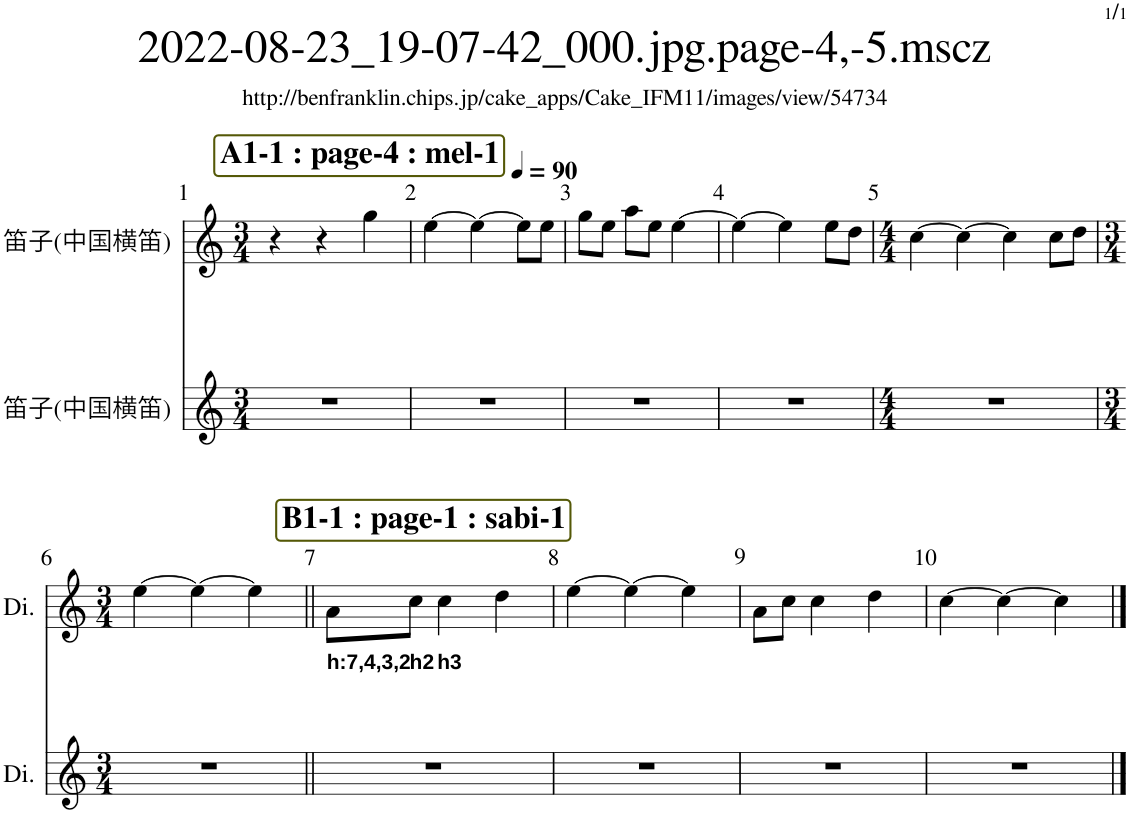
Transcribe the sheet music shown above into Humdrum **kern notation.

**kern	**kern	**text
*part2	*part1	*part1
*staff2	*staff1	*staff1
*I"笛子(中国横笛)	*I"笛子(中国横笛)	*
*clefG2	*clefG2	*
*Trd-7c-12	*Trd-7c-12	*
*k[]	*k[]	*
*M3/4	*M3/4	*
*MM90	*MM90	*
!!LO:REH:place=s1:a:B:cj:fs=15:t=A1-1 &colon; page-4 &colon; mel-1
=1	=1	=1
2.r	4r	.
.	4r	.
.	4gg\	.
=2	=2	=2
2.r	[4ee\	.
.	4ee\_	.
.	8ee\L]	.
.	8ee\J	.
=3	=3	=3
2.r	8gg\L	.
.	8ee\J	.
.	8aa\L	.
.	8ee\J	.
.	[4ee\	.
=4	=4	=4
2.r	4ee\_	.
.	4ee\]	.
.	8ee\L	.
.	8dd\J	.
=5	=5	=5
*M4/4	*M4/4	*
1r	[4cc\	.
.	4cc\_	.
.	4cc\]	.
.	8cc\L	.
.	8dd\J	.
!!LO:LB:g=z
=6	=6	=6
*M3/4	*M3/4	*
2.r	[4ee\	.
.	4ee\_	.
.	4ee\]	.
!!LO:REH:place=s1:a:B:cj:fs=15:t=B1-1 &colon; page-1 &colon; sabi-1
=7||	=7||	=7||
!	!	!LO:LY:b
2.r	8a\L	h:7,4,3,2
!	!	!LO:LY:b
.	8cc\J	h2
!	!	!LO:LY:b
.	4cc\	-h3
.	4dd\	.
=8	=8	=8
2.r	[4ee\	.
.	4ee\_	.
.	4ee\]	.
=9	=9	=9
2.r	8a\L	.
.	8cc\J	.
.	4cc\	.
.	4dd\	.
=10	=10	=10
2.r	[4cc\	.
.	4cc\_	.
.	4cc\]	.
==	==	==
*-	*-	*-
